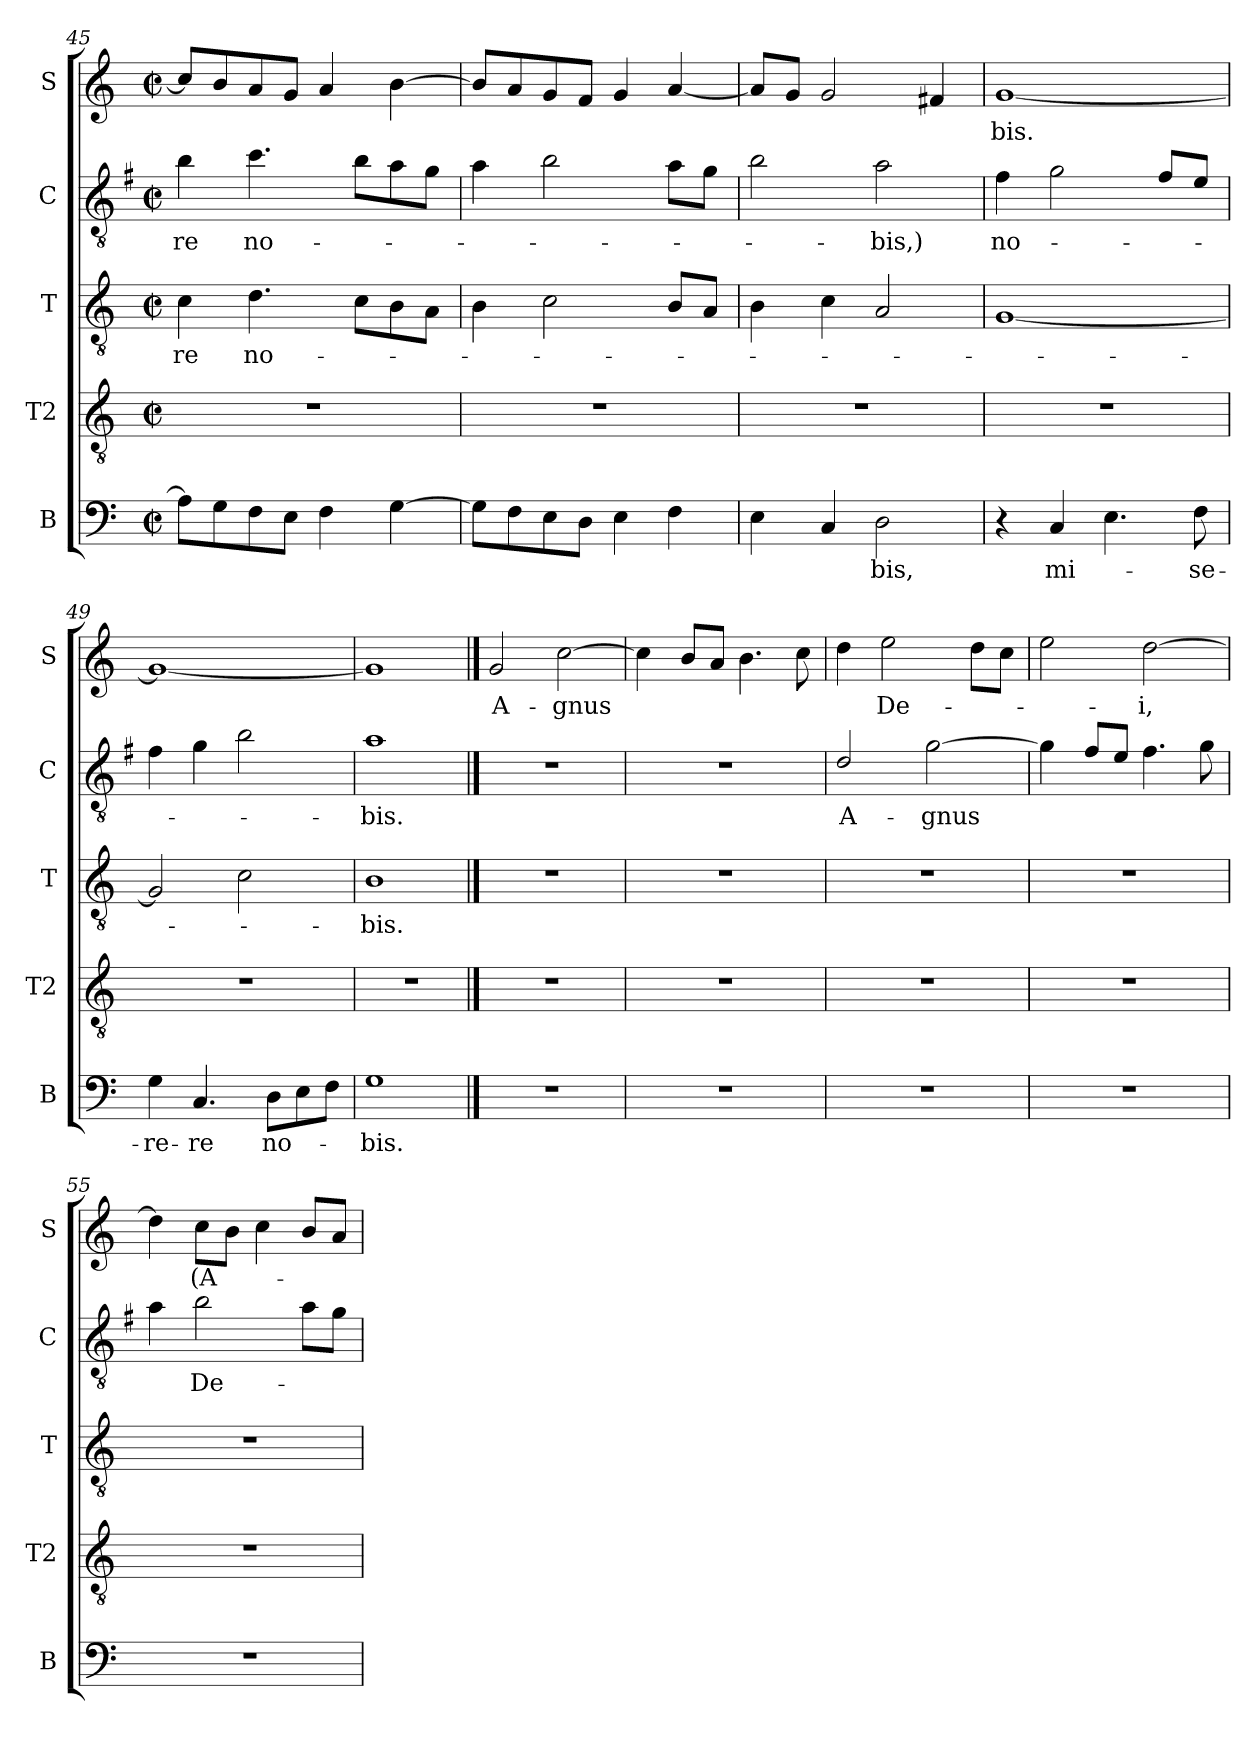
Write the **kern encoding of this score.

**kern	**text	**kern	**kern	**text	**kern	**text	**kern	**text
*part5	*part5	*part4	*part3	*part3	*part2	*part2	*part1	*part1
*staff5	*staff5	*staff4	*staff3	*staff3	*staff2	*staff2	*staff1	*staff1
*I"B	*	*I"T2	*I"T	*	*I"C	*	*I"S	*
*I'B	*	*I'T2	*I'T	*	*I'C	*	*I'S	*
*clefF4	*	*clefGv2	*clefGv2	*	*clefGv2	*	*clefG2	*
*	*	*	*	*	*ITrd4c7	*	*	*
*k[]	*	*k[]	*k[]	*	*k[]	*	*k[]	*
*M2/2	*	*M2/2	*M2/2	*	*M2/2	*	*M2/2	*
*met(c|)	*	*met(c|)	*met(c|)	*	*met(c|)	*	*met(c|)	*
=45	=45	=45	=45	=45	=45	=45	=45	=45
!	!	!	!	!LO:LY:b	!	!LO:LY:b	!	!
8A\L]	.	1r	4c\	-re	4e\	-re	8cc/L]	.
8G\	.	.	.	.	.	.	8b/	.
!	!	!	!	!LO:LY:b	!	!LO:LY:b	!	!
8F\	.	.	4.d\	no-	4.f\	no-	8a/	.
8E\J	.	.	.	.	.	.	8g/J	.
4F\	.	.	.	.	.	.	4a/	.
.	.	.	8c\L	.	8e\L	.	.	.
[4G\	.	.	8B\	.	8d\	.	[4b\	.
.	.	.	8A\J	.	8c\J	.	.	.
!!LO:LB:g=z
=46	=46	=46	=46	=46	=46	=46	=46	=46
8G\L]	.	1r	4B\	.	4d\	.	8b/L]	.
8F\	.	.	.	.	.	.	8a/	.
8E\	.	.	2c\	.	2e\	.	8g/	.
8D\J	.	.	.	.	.	.	8f/J	.
4E\	.	.	.	.	.	.	4g/	.
4F\	.	.	8B/L	.	8d\L	.	[4a/	.
.	.	.	8A/J	.	8c\J	.	.	.
=47	=47	=47	=47	=47	=47	=47	=47	=47
4E\	.	1r	4B\	.	2e\	.	8a/L]	.
.	.	.	.	.	.	.	8g/J	.
4C/	.	.	4c\	.	.	.	2g/	.
!	!LO:LY:b	!	!	!	!	!LO:LY:b	!	!
2D\	-bis,	.	2A/	.	2d\	-bis,)	.	.
.	.	.	.	.	.	.	4f#X/	.
=48	=48	=48	=48	=48	=48	=48	=48	=48
!	!	!	!	!	!	!LO:LY:b	!	!LO:LY:b
4r	.	1r	[1G	.	4B\	no-	[1g	-bis.
!	!LO:LY:b	!	!	!	!	!	!	!
4C/	mi-	.	.	.	2c\	.	.	.
4.E\	.	.	.	.	.	.	.	.
.	.	.	.	.	8B/L	.	.	.
!	!LO:LY:b	!	!	!	!	!	!	!
8F\	-se-	.	.	.	8A/J	.	.	.
=49	=49	=49	=49	=49	=49	=49	=49	=49
*	*	*	*	*	*	*	*MM92	*
!	!LO:LY:b	!	!	!	!	!	!	!
4G\	-re-	1r	2G/]	.	4B\	.	1g_	.
!	!LO:LY:b	!	!	!	!	!	!	!
4.C/	-re	.	.	.	4c\	.	.	.
.	.	.	2c\	.	2e\	.	.	.
!	!LO:LY:b	!	!	!	!	!	!	!
8D\L	no-	.	.	.	.	.	.	.
8E\	.	.	.	.	.	.	.	.
8F\J	.	.	.	.	.	.	.	.
=50	=50	=50	=50	=50	=50	=50	=50	=50
!	!LO:LY:b	!	!	!LO:LY:b	!	!LO:LY:b	!	!
1G	-bis.	1r	1B	-bis.	1d	-bis.	1g]	.
==51	==51	==51	==51	==51	==51	==51	==51	==51
*	*	*	*	*	*	*	*MM104	*
!	!	!	!	!	!	!	!	!LO:LY:b
1r	.	1r	1r	.	1r	.	2g/	A-
!	!	!	!	!	!	!	!	!LO:LY:b
.	.	.	.	.	.	.	[2cc\	-gnus
=52	=52	=52	=52	=52	=52	=52	=52	=52
1r	.	1r	1r	.	1r	.	4cc\]	.
.	.	.	.	.	.	.	8b/L	.
.	.	.	.	.	.	.	8a/J	.
.	.	.	.	.	.	.	4.b\	.
.	.	.	.	.	.	.	8cc\	.
!!LO:PB:g=z
=53	=53	=53	=53	=53	=53	=53	=53	=53
!	!	!	!	!	!	!LO:LY:b	!	!
1r	.	1r	1r	.	2G/	A-	4dd\	.
!	!	!	!	!	!	!	!	!LO:LY:b
.	.	.	.	.	.	.	2ee\	De-
!	!	!	!	!	!	!LO:LY:b	!	!
.	.	.	.	.	[2c\	-gnus	.	.
.	.	.	.	.	.	.	8dd\L	.
.	.	.	.	.	.	.	8cc\J	.
=54	=54	=54	=54	=54	=54	=54	=54	=54
1r	.	1r	1r	.	4c\]	.	2ee\	.
.	.	.	.	.	8B/L	.	.	.
.	.	.	.	.	8A/J	.	.	.
!	!	!	!	!	!	!	!	!LO:LY:b
.	.	.	.	.	4.B\	.	[2dd\	-i,
.	.	.	.	.	8c\	.	.	.
=55	=55	=55	=55	=55	=55	=55	=55	=55
1r	.	1r	1r	.	4d\	.	4dd\]	.
!	!	!	!	!	!	!LO:LY:b	!	!LO:LY:b
.	.	.	.	.	2e\	De-	8cc\L	(A-
.	.	.	.	.	.	.	8b\J	.
.	.	.	.	.	.	.	4cc\	.
.	.	.	.	.	8d\L	.	8b/L	.
.	.	.	.	.	8c\J	.	8a/J	.
=	=	=	=	=	=	=	=	=
*-	*-	*-	*-	*-	*-	*-	*-	*-
